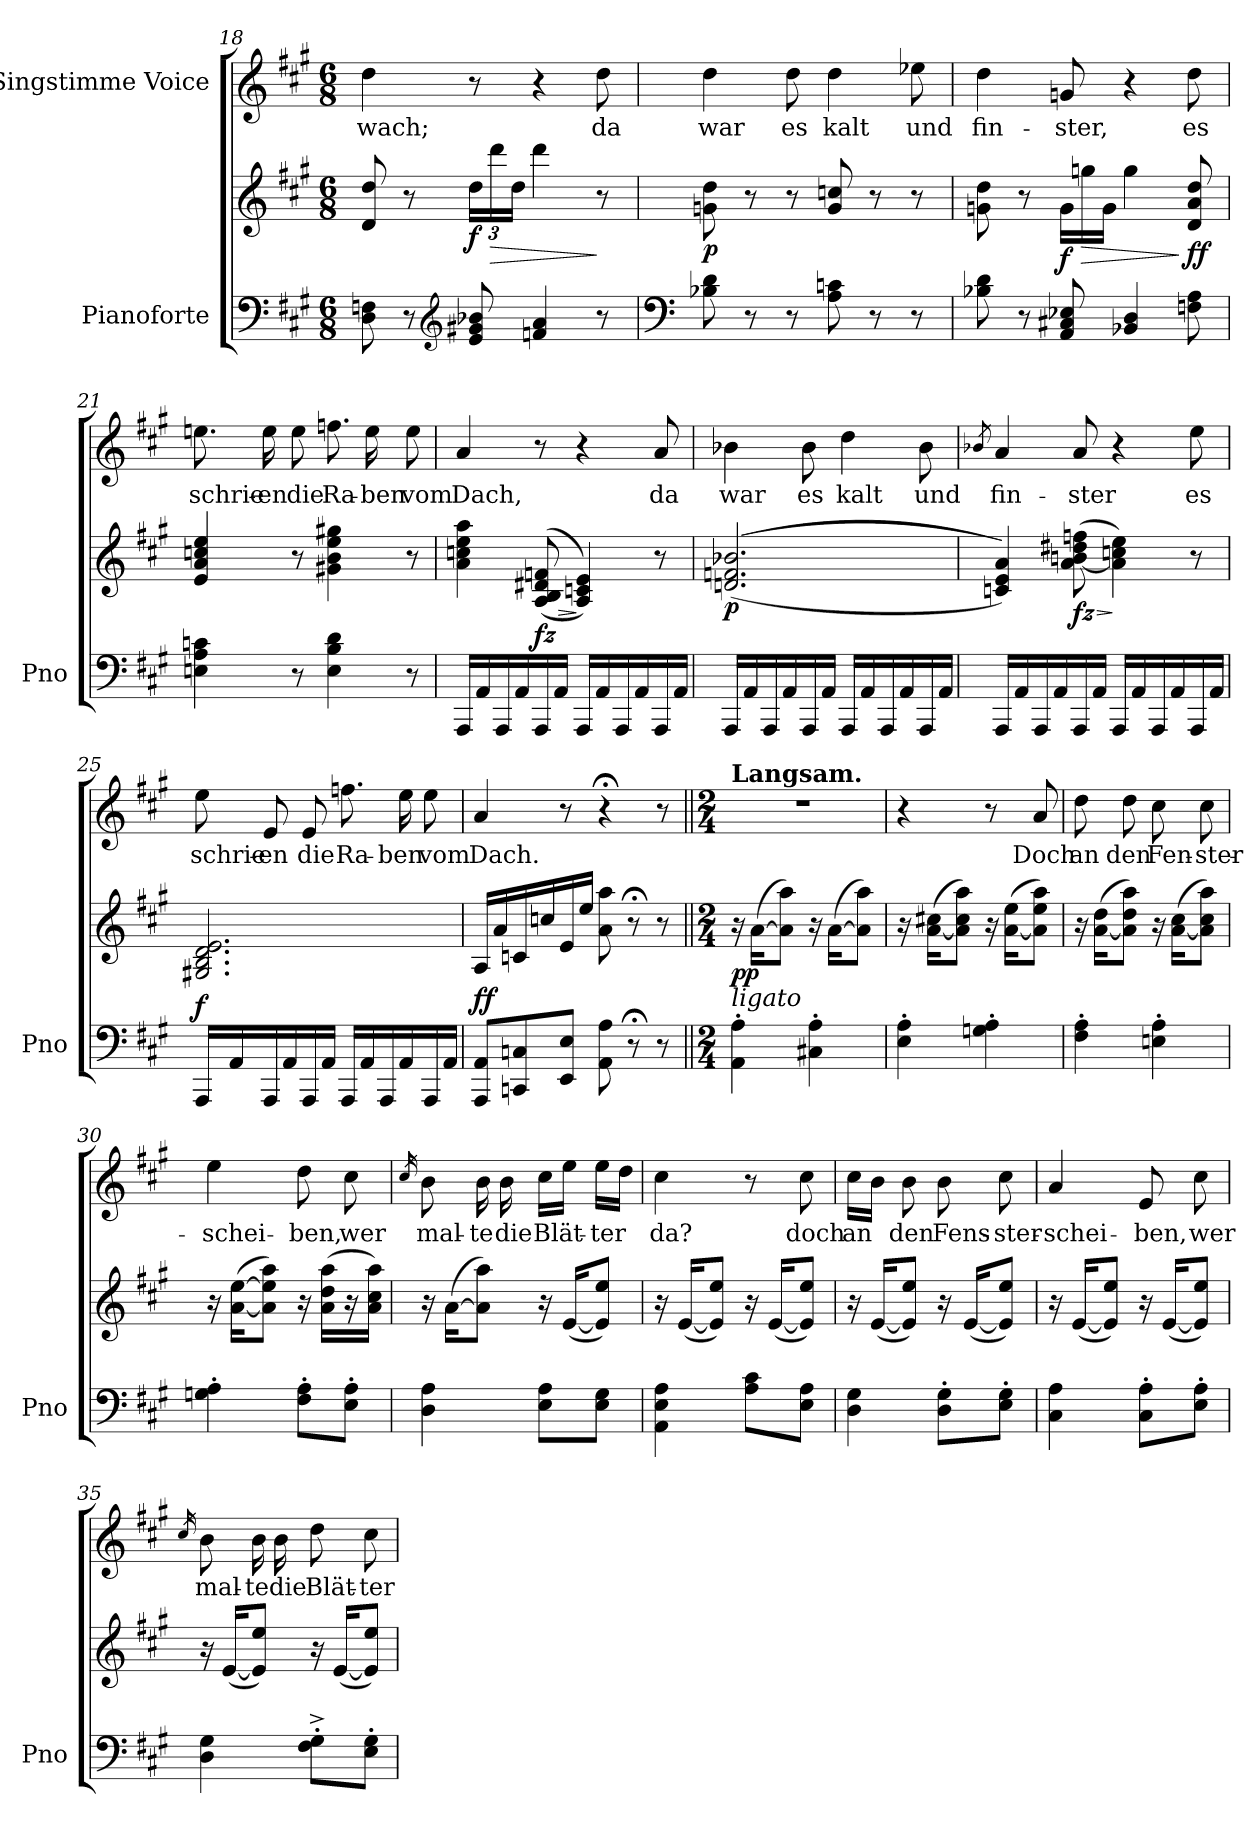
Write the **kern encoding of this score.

**kern	**kern	**dynam	**kern	**text
*part2	*part2	*part2	*part1	*part1
*staff3	*staff2	*staff2/3	*staff1	*staff1
*I"Pianoforte	*	*	*I"Singstimme Voice	*
*I'Pno	*	*	*	*
*clefF4	*clefG2	*	*clefG2	*
*k[f#c#g#]	*k[f#c#g#]	*	*k[f#c#g#]	*
*M6/8	*M6/8	*	*M6/8	*
=18	=18	=18	=18	=18
8D\ 8Fn\	8d/ 8dd/	.	4dd\	wach;
8r	8r	.	.	.
*clefG2	*	*	*	*
!	!	!LO:DY:b	!	!
8e/ 8g#X/ 8b-X/	24dd\LL	f	8r	.
!	!	!LO:HP:b	!	!
.	24ddd\	>	.	.
.	24dd\JJ	.	.	.
4fn/ 4a/	4ddd\	.	4r	.
8r	8r	]	8dd\	da
=19	=19	=19	=19	=19
*clefF4	*	*	*	*
!	!	!LO:DY:b	!	!
8B-X\ 8d\	8gn\ 8dd\	p	4dd\	war
8r	8r	.	.	.
8r	8r	.	8dd\	es
8A\ 8cn\	8g/ 8ccn/	.	4dd\	kalt
8r	8r	.	.	.
8r	8r	.	8ee-X\	und
=20	=20	=20	=20	=20
8B-X\ 8d\	8gn\ 8dd\	.	4dd\	fin-
8r	8r	.	.	.
*	*Xtuplet	*	*	*
!	!	!LO:DY:b	!	!
8AA/ 8C#X/ 8E-X/	24g\LL	f	8gn/	-ster,
!	!	!LO:HP:b	!	!
.	24ggn\	>	.	.
.	24g\JJ	.	.	.
4BB-X/ 4D/	4gg\	.	4r	.
!	!	!LO:DY:n=1:b	!	!
8Fn\ 8A\	8d/ 8a/ 8dd/	] ff	8dd\	es
=21	=21	=21	=21	=21
4En\ 4A\ 4cn\	4e/ 4a/ 4ccn/ 4ee/	.	8.een\	schrie-
.	.	.	16ee\	-en
8r	8r	.	8ee\	die
4E\ 4B\ 4d\	4g#X\ 4b\ 4ee\ 4gg#X\	.	8.ffn\	Ra-
.	.	.	16ee\	-ben
8r	8r	.	8ee\	vom
=22	=22	=22	=22	=22
16AAA/LL	4a\ 4ccn\ 4ee\ 4aa\	.	4a/	Dach,
16AA/	.	.	.	.
16AAA/	.	.	.	.
16AA/	.	.	.	.
!	!	!LO:HP:b	!	!
!	!	!LO:DY:n=1:b	!	!
16AAA/	(>(8A/ 8B/ 8d#X/ 8fn/	> fz	8r	.
16AA/JJ	.	.	.	.
16AAA/LL	4A/ 4cn/ 4e/))	]	4r	.
16AA/	.	.	.	.
16AAA/	.	.	.	.
16AA/	.	.	.	.
16AAA/	8r	.	8a/	da
16AA/JJ	.	.	.	.
=23	=23	=23	=23	=23
!	!	!LO:DY:b	!	!
16AAA/LL	((>(>2.dn/ 2.fn/ 2.b-X/	p	4b-X\	war
16AA/	.	.	.	.
16AAA/	.	.	.	.
16AA/	.	.	.	.
16AAA/	.	.	8b-\	es
16AA/JJ	.	.	.	.
16AAA/LL	.	.	4dd\	kalt
16AA/	.	.	.	.
16AAA/	.	.	.	.
16AA/	.	.	.	.
16AAA/	.	.	8b-\	und
16AA/JJ	.	.	.	.
=24	=24	=24	=24	=24
.	.	.	8qb-X/	.
16AAA/LL	4cn/ 4e/ 4a/)))	.	4a/	fin-
16AA/	.	.	.	.
16AAA/	.	.	.	.
16AA/	.	.	.	.
!	!	!LO:HP:b	!	!
!	!	!LO:DY:n=1:b	!	!
16AAA/	(>[8a\ 8bn\ 8dd#X\ 8ffn\	> fz	8a/	-ster
16AA/JJ	.	.	.	.
16AAA/LL	4a\] 4ccn\ 4ee\)	]	4r	.
16AA/	.	.	.	.
16AAA/	.	.	.	.
16AA/	.	.	.	.
16AAA/	8r	.	8ee\	es
16AA/JJ	.	.	.	.
=25	=25	=25	=25	=25
!	!	!LO:DY:a=2	!	!
16AAA/LL	2.G#X/ 2.B/ 2.d/ 2.e/	f	8ee\	schrie-
16AA/	.	.	.	.
16AAA/	.	.	8e/	-en
16AA/	.	.	.	.
16AAA/	.	.	8e/	die
16AA/JJ	.	.	.	.
16AAA/LL	.	.	8.ffn\	Ra-
16AA/	.	.	.	.
16AAA/	.	.	.	.
16AA/	.	.	16ee\	-ben
16AAA/	.	.	8ee\	vom
16AA/JJ	.	.	.	.
=26	=26	=26	=26	=26
!	!	!LO:DY:a=2	!	!
8AAA/ 8AA/L	16A/LL	ff	4a/	Dach.
.	16a/	.	.	.
8CCn/ 8Cn/	16cn/	.	.	.
.	16ccn/	.	.	.
8EE/ 8E/J	16e/	.	8r	.
.	16ee/JJ	.	.	.
8AA\ 8A\	8a\ 8aa\	.	4r;<	.
8r;<	8r;<	.	.	.
8r	8r	.	8r	.
=27||	=27||	=27||	=27||	=27||
*M2/4	*M2/4	*	*M2/4	*
!	!	!	!LO:TX:a:B:t=Langsam.	!
!LO:TX:i:t=ligato	!	!	!	!
!	!	!LO:DY:b	!	!
4AA\' 4A\'	16r	pp	2r	.
.	(>[16a\KL	.	.	.
.	8a\] 8aa\J)	.	.	.
4C#X\' 4A\'	16r	.	.	.
.	(>[16a\KL	.	.	.
.	8a\] 8aa\J)	.	.	.
=28	=28	=28	=28	=28
4E\' 4A\'	16r	.	4r	.
.	(>[16a\ 16cc#X\KL	.	.	.
.	8a\] 8cc#\ 8aa\J)	.	.	.
4Gn\' 4A\'	16r	.	8r	.
.	(>[16a\ 16ee\KL	.	.	.
.	8a\] 8ee\ 8aa\J)	.	8a/	Doch
=29	=29	=29	=29	=29
4F#\' 4A\'	16r	.	8dd\	an
.	(>[16a\ 16dd\KL	.	.	.
.	8a\] 8dd\ 8aa\J)	.	8dd\	den
4En\' 4A\'	16r	.	8cc#\	Fen-
.	(>[16a\ 16cc#\KL	.	.	.
.	8a\] 8cc#\ 8aa\J)	.	8cc#\	-ster-
=30	=30	=30	=30	=30
4Gn\' 4A\'	16r	.	4ee\	-schei-
.	(>[16a\ [16ee\KL	.	.	.
.	8a\] 8ee\] 8aa\J)	.	.	.
8F#\' 8A\'L	16r	.	8dd\	-ben,
.	(16a\ 16dd\ 16aa\LL	.	.	.
8E\' 8A\'J	16r	.	8cc#\	wer
.	16a\ 16cc#\ 16aa\JJ)	.	.	.
=31	=31	=31	=31	=31
.	.	.	16qcc#/	.
4D\ 4A\	16r	.	8b\	mal-
.	(>[16a\KL	.	.	.
.	8a\] 8aa\J)	.	16b\	-te
.	.	.	16b\	die
8E\ 8A\L	16r	.	16cc#\LL	Blät-
.	(>[16e/KL	.	16ee\JJ	.
8E\ 8G#\J	8e/] 8ee/J)	.	16ee\LL	-ter
.	.	.	16dd\JJ	.
=32	=32	=32	=32	=32
4AA\ 4E\ 4A\	16r	.	4cc#\	da?
.	(>[16e/KL	.	.	.
.	8e/] 8ee/J)	.	.	.
8A\ 8c#\L	16r	.	8r	.
.	(>[16e/KL	.	.	.
8E\ 8A\J	8e/] 8ee/J)	.	8cc#\	doch
=33	=33	=33	=33	=33
4D\ 4G#\	16r	.	16cc#\LL	an
.	(>[16e/KL	.	16b\JJ	.
.	8e/] 8ee/J)	.	8b\	den
8D\' 8G#\'L	16r	.	8b\	Fens-
.	(>[16e/KL	.	.	.
8E\' 8G#\'J	8e/] 8ee/J)	.	8cc#\	-ster-
=34	=34	=34	=34	=34
4C#\ 4A\	16r	.	4a/	-schei-
.	(>[16e/KL	.	.	.
.	8e/] 8ee/J)	.	.	.
8C#\' 8A\'L	16r	.	8e/	-ben,
.	(>[16e/KL	.	.	.
8E\' 8A\'J	8e/] 8ee/J)	.	8cc#\	wer
=35	=35	=35	=35	=35
.	.	.	16qcc#/	.
4D\ 4G#\	16r	.	8b\	mal-
.	(>[16e/KL	.	.	.
.	8e/] 8ee/J)	.	16b\	-te
.	.	.	16b\	die
8F#\'^ 8G#\'^L	16r	.	8dd\	Blät-
.	(>[16e/KL	.	.	.
8E\' 8G#\'J	8e/] 8ee/J)	.	8cc#\	-ter
=	=	=	=	=
*-	*-	*-	*-	*-
